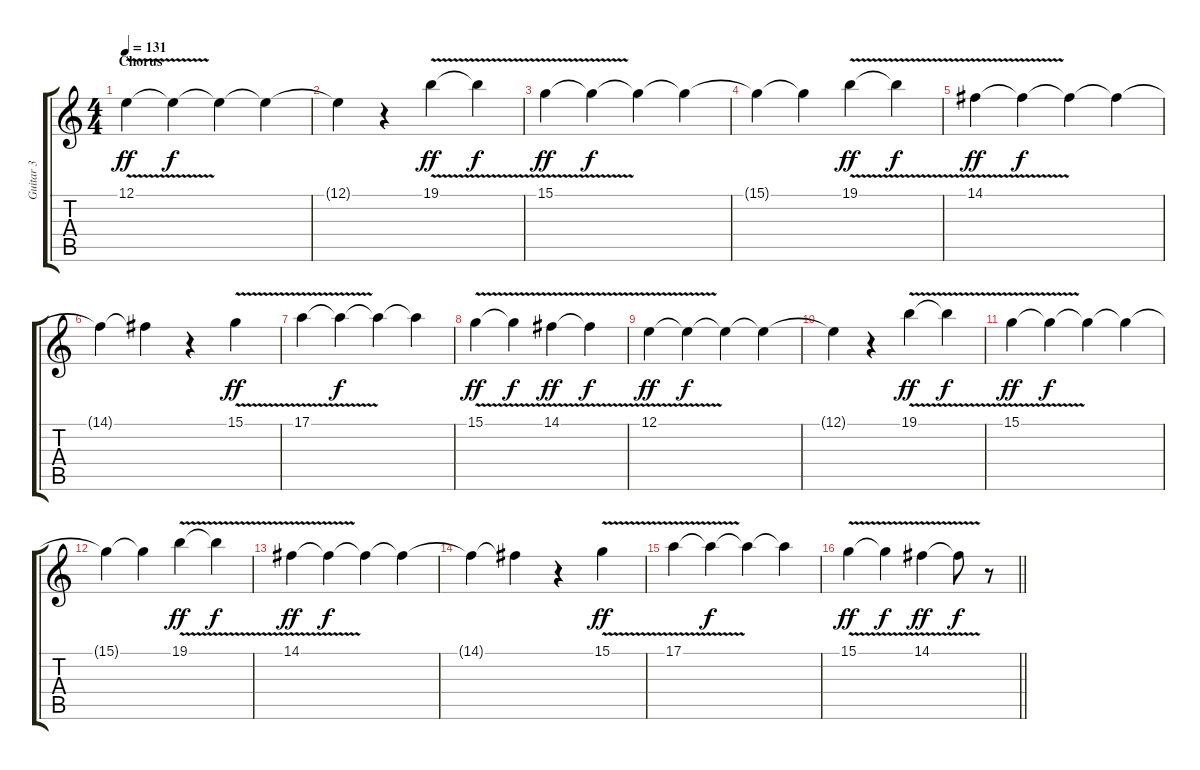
\track ("Guitar 3" "Guitar 3") {instrument lead5charang}
\staff {score tabs}
\tuning (E4 B3 G3 D3 A2 E2) {hide}
\ts (4 4)
\section ("" "Chorus")
\tempo 131
\clef g2
\ks c
12.1{v}.4{dy ff volume 14} 12.1{t}.4{dy f volume 7} 12.1{t}.4 12.1{t}.4 |
12.1{t}.4 r.4 19.1{v}.4{dy ff volume 14} 19.1{t}.4{dy f volume 10} |
15.1{v}.4{dy ff volume 14} 15.1{t}.4{dy f volume 7} 15.1{t}.4 15.1{t}.4 |
15.1{t}.4 15.1{t}.4 19.1{v}.4{dy ff volume 14} 19.1{t}.4{dy f volume 10} |
14.1{v}.4{dy ff volume 14} 14.1{t}.4{dy f volume 7} 14.1{t}.4 14.1{t}.4 |
14.1{t}.4 14.1{t}.4 r.4 15.1{v}.4{dy ff volume 14} |
17.1{v}.4 17.1{t}.4{dy f volume 7} 17.1{t}.4 17.1{t}.4 |
15.1{v}.4{dy ff volume 14} 15.1{t}.4{dy f volume 10} 14.1{v}.4{dy ff volume 14} 14.1{t}.4{dy f volume 11} |
12.1{v}.4{dy ff volume 14} 12.1{t}.4{dy f volume 7} 12.1{t}.4 12.1{t}.4 |
12.1{t}.4 r.4 19.1{v}.4{dy ff volume 14} 19.1{t}.4{dy f volume 10} |
15.1{v}.4{dy ff volume 14} 15.1{t}.4{dy f volume 7} 15.1{t}.4 15.1{t}.4 |
15.1{t}.4 15.1{t}.4 19.1{v}.4{dy ff volume 14} 19.1{t}.4{dy f volume 10} |
14.1{v}.4{dy ff volume 14} 14.1{t}.4{dy f volume 7} 14.1{t}.4 14.1{t}.4 |
14.1{t}.4 14.1{t}.4 r.4 15.1{v}.4{dy ff volume 14} |
17.1{v}.4 17.1{t}.4{dy f volume 7} 17.1{t}.4 17.1{t}.4 |
\barLineRight lightlight
15.1{v}.4{dy ff volume 14} 15.1{t}.4{dy f volume 10} 14.1{v}.4{dy ff volume 14} 14.1{t}.8{dy f volume 11} r.8
